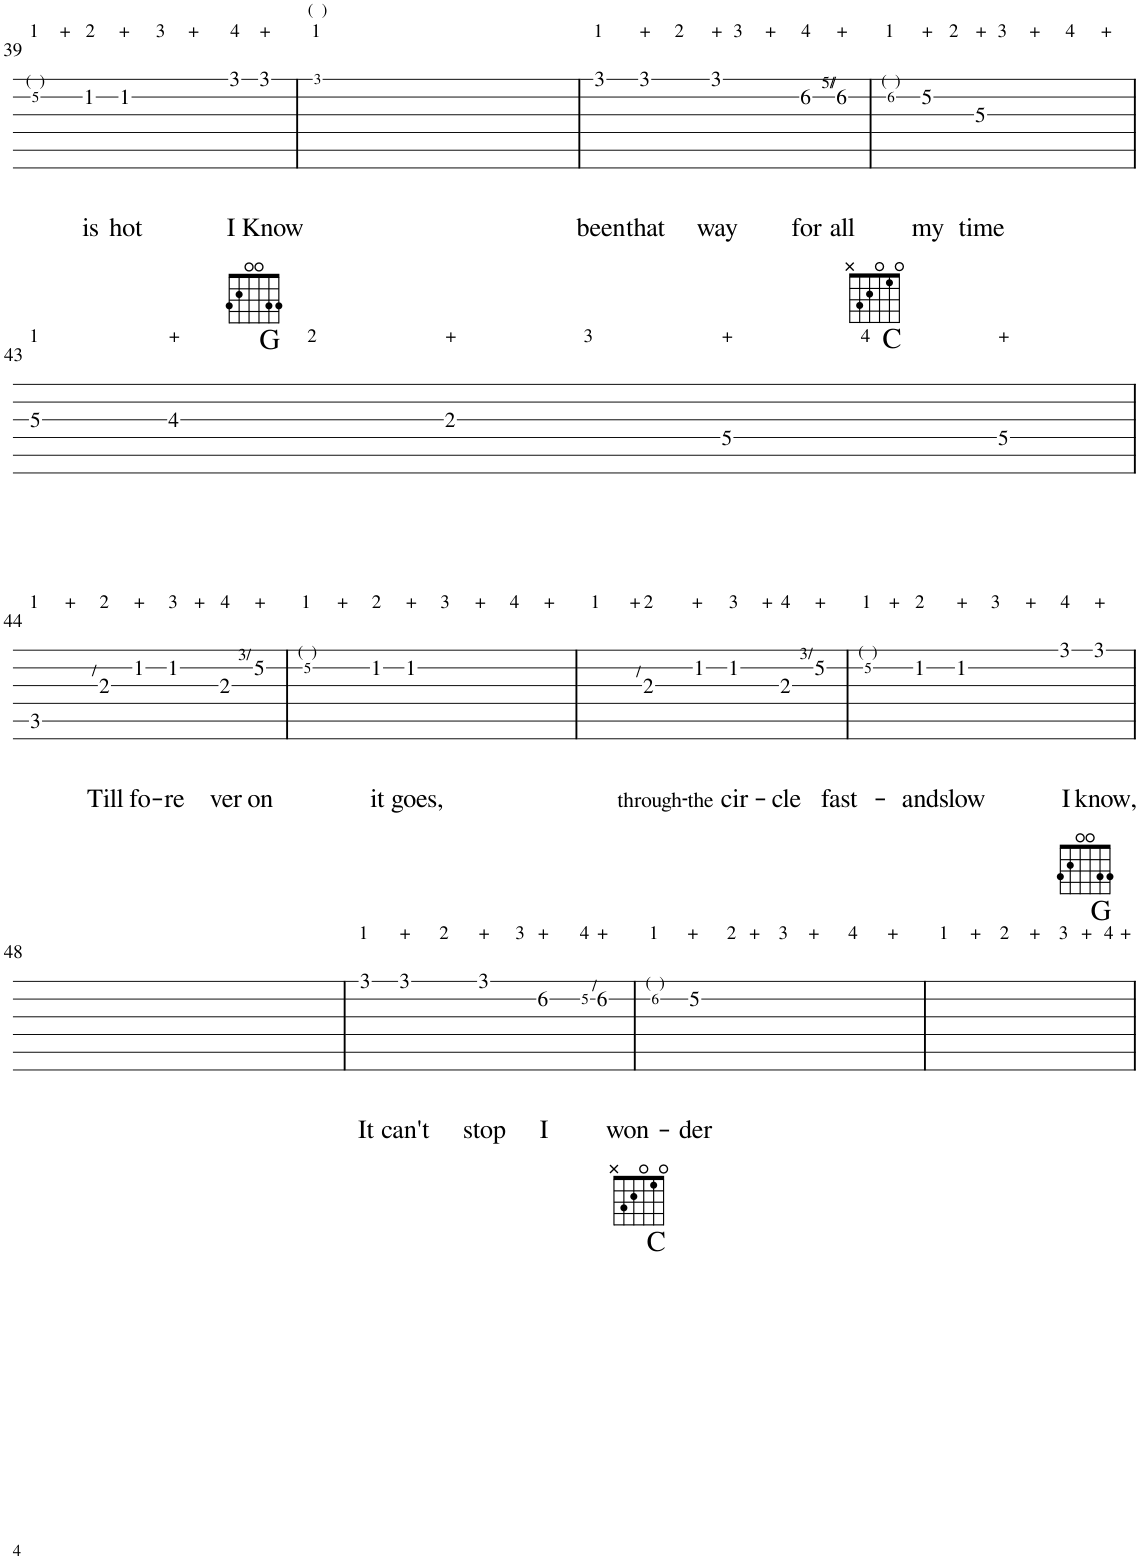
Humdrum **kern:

**kern	**text	**harte
*part1	*part1	*part1
*staff1	*staff1	*
*I"Guitar	*	*
*I'Guit.	*	*
!!LO:PB:g=z
*	*	*
*k[]	*	*
*M4/4	*	*
=39	=39	=39
*^	*	*
!LO:TX:a:t=1	!	!	!
!LO:TX:a:t=(  )	!	!	!
*	*^	*	*
4e	4C 4E 4G	8ryy	.	.
!	!	!LO:TX:a:t=+	!	!
.	.	2..ryy	.	.
!LO:TX:a:t=2	!	!	!	!
!	!	!	!LO:LY:b	!
8cL	8r	.	is	.
!LO:TX:a:t=+	!	!	!	!
!	!	!	!LO:LY:b	!
8cJ	8r	.	hot	.
!LO:TX:a:t=3	!	!	!	!
8r	2r	.	.	.
!LO:TX:a:t=+	!	!	!	!
8r	.	.	.	.
!LO:TX:a:t=4	!	!	!	!
!	!	!	!LO:LY:b	!
8gL	.	.	I	.
!LO:TX:a:t=+	!	!	!	!
!	!	!	!LO:LY:b	!
8gJ	.	.	Know	G:maj
=40	=40	=40	=40	=40
!LO:TX:a:t=1	!	!	!	!
!LO:TX:a:t=(  )	!	!	!	!
*	*v	*v	*	*
4g	4GG 4BB 4D 4G	.	.
8r	4r	.	.
8r	.	.	.
8r	2r	.	.
8r	.	.	.
8r	.	.	.
8r	.	.	.
=41	=41	=41	=41
!LO:TX:a:t=1	!	!	!
!	!	!LO:LY:b	!
8gL	4GG 4BB 4D 4G	been	.
!LO:TX:a:t=+	!	!	!
!	!	!LO:LY:b	!
8gJ	.	that	.
!LO:TX:a:t=2	!	!	!
8r	4r	.	.
!LO:TX:a:t=+	!	!	!
!	!	!LO:LY:b	!
4g	.	way	.
!	!LO:TX:a:t=3	!	!
.	2r	.	.
!LO:TX:a:t=+	!	!	!
8r	.	.	.
!LO:TX:a:t=4	!	!	!
!	!	!LO:LY:b	!
8fL	.	-for	.
!LO:TX:a:t=+	!	!	!
!LO:TX:a:t=/	!	!	!
!LO:TX:a:t=5/	!	!	!
!	!	!LO:LY:b	!
8fJ	.	all	.
=42	=42	=42	=42
!LO:TX:a:t=1	!	!	!
!LO:TX:a:t=(  )	!	!	!
8f	4C 4E 4G	.	C:maj
!LO:TX:a:t=+	!	!	!
!	!	!LO:LY:b	!
4e	.	my	.
!	!LO:TX:a:t=2	!	!
.	4r	.	.
!LO:TX:a:t=+	!	!	!
!	!	!LO:LY:b	!
4c	.	time	.
!	!LO:TX:a:t=3	!	!
.	2r	.	.
!LO:TX:a:t=+	!	!	!
8r	.	.	.
!LO:TX:a:t=4	!	!	!
8r	.	.	.
!LO:TX:a:t=+	!	!	!
8r	.	.	.
!!LO:LB:g=z	!!
=43	=43	=43	=43
!LO:TX:a:t=1	!	!	!
8cL	4C 4E	.	.
!LO:TX:a:t=+	!	!	!
8BJ	.	.	.
!LO:TX:a:t=2	!	!	!
8r	4r	.	.
!LO:TX:a:t=+	!	!	!
8A	.	.	.
!LO:TX:a:t=3	!	!	!
8r	2r	.	.
!LO:TX:a:t=+	!	!	!
8G	.	.	.
!LO:TX:a:t=4	!	!	!
8r	.	.	.
!LO:TX:a:t=+	!	!	!
8G	.	.	.
!!LO:LB:g=z	!!
=44	=44	=44	=44
!LO:TX:a:t=1	!	!	!
*	*^	*	*
8C	4E 4G 4c	2ryy	.	.
!LO:TX:a:t=+	!	!	!	!
8r	.	.	.	.
!LO:TX:a:t=2	!	!	!	!
!LO:TX:a:t=/	!	!	!	!
!	!	!	!LO:LY:b	!
8AL	4r	.	Till	.
!LO:TX:a:t=+	!	!	!	!
!	!	!	!LO:LY:b	!
8cJ	.	.	fo-	.
!LO:TX:a:t=3	!	!	!	!
!	!	!	!LO:LY:b	!
4c	2r	8ryy	-re	.
!	!	!LO:TX:a:t=+	!	!
.	.	4.ryy	.	.
!LO:TX:a:t=4	!	!	!	!
!	!	!	!LO:LY:b	!
8AL	.	.	ver	.
!LO:TX:a:t=+	!	!	!	!
!LO:TX:a:t=3/	!	!	!	!
!	!	!	!LO:LY:b	!
8eJ	.	.	on	.
=45	=45	=45	=45	=45
!LO:TX:a:t=1	!	!	!	!
!LO:TX:a:t=(  )	!	!	!	!
*	*v	*v	*	*
4e	8C 8E 8G	.	.
!	!LO:TX:a:t=+	!	!
.	8r	.	.
!LO:TX:a:t=2	!	!	!
!	!	!LO:LY:b	!
8cL	4r	it	.
!LO:TX:a:t=+	!	!	!
!	!	!LO:LY:b	!
8cJ	.	goes,	.
!LO:TX:a:t=3	!	!	!
8r	2r	.	.
!LO:TX:a:t=+	!	!	!
8r	.	.	.
!LO:TX:a:t=4	!	!	!
8r	.	.	.
!LO:TX:a:t=+	!	!	!
8r	.	.	.
=46	=46	=46	=46
!LO:TX:a:t=1	!	!	!
*^	*^	*	*
4r	4C 4E 4G 4c	8ryy	2ryy	.	.
!	!	!LO:TX:a:t=+	!	!	!
.	.	2..ryy	.	.	.
!LO:TX:a:t=2	!	!	!	!	!
!LO:TX:a:t=/	!	!	!	!	!
!	!	!	!	!LO:LY:b	!
8AL	4r	.	.	through-	.
!LO:TX:a:t=+	!	!	!	!	!
!	!	!	!	!LO:LY:b	!
8cJ	.	.	.	-the	.
!LO:TX:a:t=3	!	!	!	!	!
!	!	!	!	!LO:LY:b	!
4c	2r	.	8ryy	cir-	.
!	!	!	!LO:TX:a:t=+	!	!
.	.	.	4.ryy	.	.
!LO:TX:a:t=4	!	!	!	!	!
!	!	!	!	!LO:LY:b	!
8AL	.	.	.	-cle	.
!LO:TX:a:t=+	!	!	!	!	!
!LO:TX:a:t=3/	!	!	!	!	!
!	!	!	!	!LO:LY:b	!
8eJ	.	.	.	fast-	.
=47	=47	=47	=47	=47	=47
!LO:TX:a:t=1	!	!	!	!	!
!LO:TX:a:t=(  )	!	!	!	!	!
*	*	*v	*v	*	*
4e	4C 4E 4G	8ryy	.	.
!	!	!LO:TX:a:t=+	!	!
.	.	2..ryy	.	.
!LO:TX:a:t=2	!	!	!	!
!	!	!	!LO:LY:b	!
8cL	4r	.	and	.
!LO:TX:a:t=+	!	!	!	!
!	!	!	!LO:LY:b	!
8cJ	.	.	slow	.
!LO:TX:a:t=3	!	!	!	!
8r	2r	.	.	.
!LO:TX:a:t=+	!	!	!	!
8r	.	.	.	.
!LO:TX:a:t=4	!	!	!	!
!	!	!	!LO:LY:b	!
8gL	.	.	I	.
!LO:TX:a:t=+	!	!	!	!
!	!	!	!LO:LY:b	!
8gJ	.	.	know,	G:maj
*	*v	*v	*	*
!!LO:LB:g=z
=48	=48	=48	=48
8r	4GG 4BB 4D 4G	.	.
8r	.	.	.
8r	4r	.	.
8r	.	.	.
8r	2r	.	.
8r	.	.	.
8r	.	.	.
8r	.	.	.
*v	*v	*	*
=49	=49	=49
!LO:TX:a:t=1	!	!
!	!LO:LY:b	!
*^	*	*
*	*^	*	*
8gL	4GG 4BB 4D 4G	2.ryy	It	.
!LO:TX:a:t=+	!	!	!	!
!	!	!	!LO:LY:b	!
8gJ	.	.	can't	.
!LO:TX:a:t=2	!	!	!	!
8r	4r	.	.	.
!LO:TX:a:t=+	!	!	!	!
!	!	!	!LO:LY:b	!
4g	.	.	stop	.
!	!LO:TX:a:t=3	!	!	!
.	2r	.	.	.
!LO:TX:a:t=+	!	!	!	!
!	!	!	!LO:LY:b	!
4f	.	.	I	.
!	!	!LO:TX:a:t=4	!	!
.	.	4ryy	.	.
qe	.	.	.	.
!LO:TX:a:t=+	!	!	!	!
!LO:TX:a:t=/	!	!	!	!
!	!	!	!LO:LY:b	!
8f	.	.	won-	.
=50	=50	=50	=50	=50
!LO:TX:a:t=1	!	!	!	!
!LO:TX:a:t=(  )	!	!	!	!
*	*v	*v	*	*
8f	4C 4E 4G	.	C:maj
!LO:TX:a:t=+	!	!	!
!	!	!LO:LY:b	!
4e	.	-der	.
!	!LO:TX:a:t=2	!	!
.	4r	.	.
!LO:TX:a:t=+	!	!	!
4r	.	.	.
!	!LO:TX:a:t=3	!	!
.	2r	.	.
!LO:TX:a:t=+	!	!	!
8r	.	.	.
!LO:TX:a:t=4	!	!	!
8r	.	.	.
!LO:TX:a:t=+	!	!	!
8r	.	.	.
=51	=51	=51	=51
!LO:TX:a:t=1	!	!	!
*^	*^	*	*
*	*	*^	*^	*	*
*	*	*	*	*	*	*	*
4r	4C 4E 4G 4c	8ryy	4.ryy	2ryy	2.ryy	.	.
!	!	!LO:TX:a:t=+	!	!	!	!	!
.	.	2..ryy	.	.	.	.	.
!LO:TX:a:t=2	!	!	!	!	!	!	!
4r	4r	.	.	.	.	.	.
!	!	!	!LO:TX:a:t=+	!	!	!	!
.	.	.	2ryy	.	.	.	.
!LO:TX:a:t=3	!	!	!	!	!	!	!
2r	2r	.	.	8ryy	.	.	.
!	!	!	!	!LO:TX:a:t=+	!	!	!
.	.	.	.	4.ryy	.	.	.
!	!	!	!	!	!LO:TX:a:t=4	!	!
.	.	.	.	.	4ryy	.	.
!	!	!	!LO:TX:a:t=+	!	!	!	!
.	.	.	8ryy	.	.	.	.
*v	*v	*v	*v	*v	*v	*	*
=	=	=
*-	*-	*-
